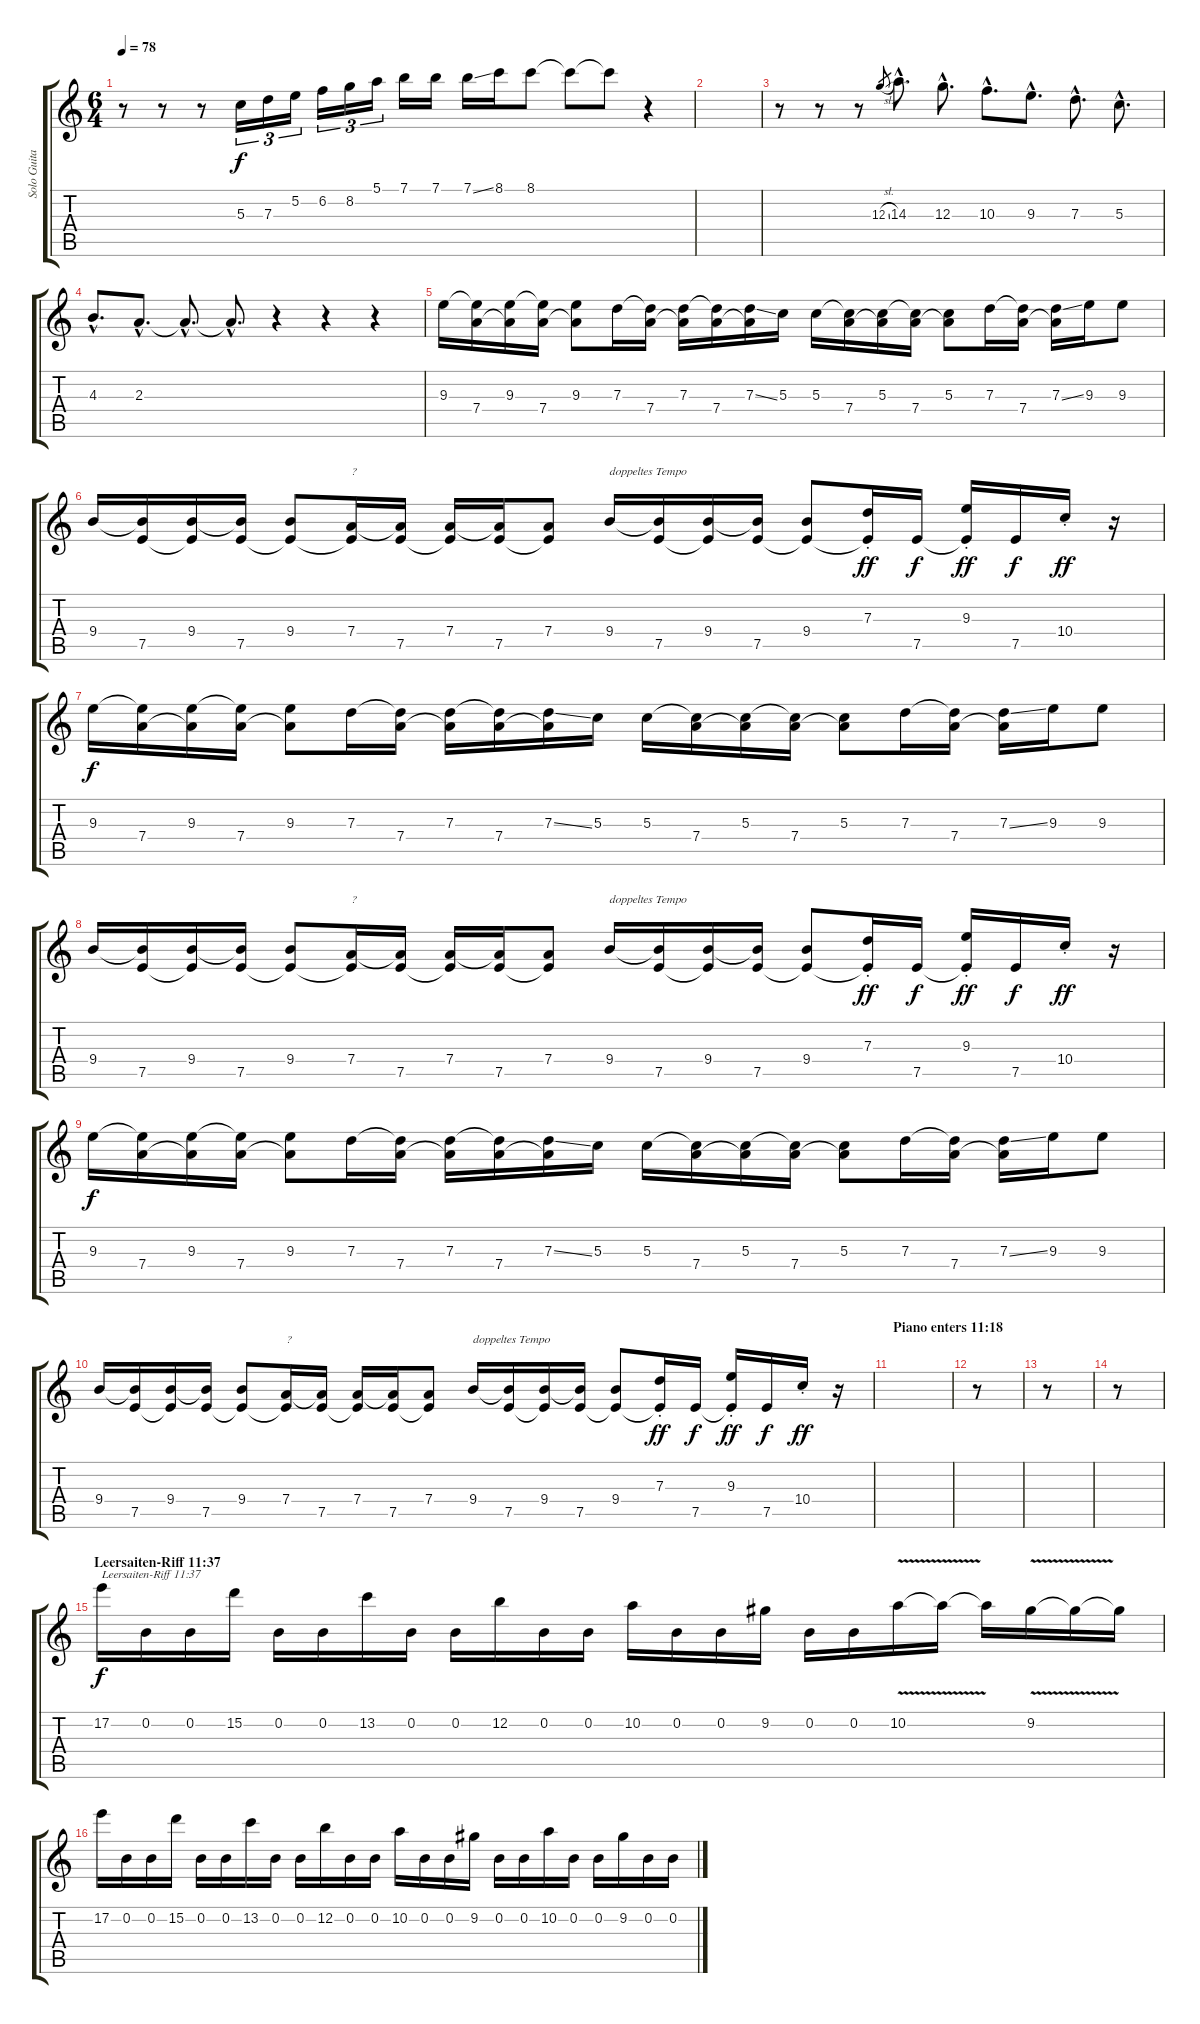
\track ("Solo Guitar " "Solo Guita") {instrument electricguitarjazz}
\staff {score tabs}
\tuning (E4 B3 G3 D3 A2 E2) {hide}
\ts (6 4)
\tempo 78
\clef g2
\ks c
r.8{dy f} r.8 r.8 5.3.16{tu (3 2)} 7.3.16{tu (3 2)} 5.2.16{tu (3 2)} 6.2.16{tu (3 2)} 8.2.16{tu (3 2)} 5.1.16{tu (3 2)} 7.1.16 7.1.16 7.1{ss}.16 8.1.16 8.1.8 8.1{t}.8 8.1{t}.8 r.4 |
|
r.8 r.8 r.8 12.3{sl}.8{gr} 14.3{hac}.8{d} 12.3{hac}.8{d} 10.3{hac}.8{d} 9.3{hac}.8{d} 7.3{hac}.8{d} 5.3{hac}.8{d} |
4.3{hac}.8{d} 2.3{hac}.8{d} 2.3{hac t}.8{d} 2.3{hac t}.8{d} r.4 r.4 r.4 |
9.3.16 (9.3{t} 7.4).16 (9.3 7.4{t}).16 (9.3{t} 7.4).16 (9.3 7.4{t}).8 7.3.16 (7.3{t} 7.4).16 (7.3 7.4{t}).16 (7.3{t} 7.4).16 (7.3{ss} 7.4{t}).16 5.3.16 5.3.16 (5.3{t} 7.4).16 (5.3 7.4{t}).16 (5.3{t} 7.4).16 (5.3 7.4{t}).8 7.3.16 (7.3{t} 7.4).16 (7.3{ss} 7.4{t}).16 9.3.16 9.3.8 |
9.4.16 (9.4{t} 7.5).16 (9.4 7.5{t}).16 (9.4{t} 7.5).16 (9.4 7.5{t}).8 (7.4 7.5{t}).16{txt "?"} (7.4{t} 7.5).16 (7.4 7.5{t}).16 (7.4{t} 7.5).16 (7.4 7.5{t}).8 9.4.16{txt "doppeltes Tempo"} (9.4{t} 7.5).16 (9.4 7.5{t}).16 (9.4{t} 7.5).16 (9.4 7.5{t}).8 (7.3{st} 7.5{t}).16{dy ff} 7.5.16{dy f} (9.3{st} 7.5{t}).16{dy ff} 7.5.16{dy f} 10.4{st}.16{dy ff} r.16 |
9.3.16{dy f} (9.3{t} 7.4).16 (9.3 7.4{t}).16 (9.3{t} 7.4).16 (9.3 7.4{t}).8 7.3.16 (7.3{t} 7.4).16 (7.3 7.4{t}).16 (7.3{t} 7.4).16 (7.3{ss} 7.4{t}).16 5.3.16 5.3.16 (5.3{t} 7.4).16 (5.3 7.4{t}).16 (5.3{t} 7.4).16 (5.3 7.4{t}).8 7.3.16 (7.3{t} 7.4).16 (7.3{ss} 7.4{t}).16 9.3.16 9.3.8 |
9.4.16 (9.4{t} 7.5).16 (9.4 7.5{t}).16 (9.4{t} 7.5).16 (9.4 7.5{t}).8 (7.4 7.5{t}).16{txt "?"} (7.4{t} 7.5).16 (7.4 7.5{t}).16 (7.4{t} 7.5).16 (7.4 7.5{t}).8 9.4.16{txt "doppeltes Tempo"} (9.4{t} 7.5).16 (9.4 7.5{t}).16 (9.4{t} 7.5).16 (9.4 7.5{t}).8 (7.3{st} 7.5{t}).16{dy ff} 7.5.16{dy f} (9.3{st} 7.5{t}).16{dy ff} 7.5.16{dy f} 10.4{st}.16{dy ff} r.16 |
9.3.16{dy f} (9.3{t} 7.4).16 (9.3 7.4{t}).16 (9.3{t} 7.4).16 (9.3 7.4{t}).8 7.3.16 (7.3{t} 7.4).16 (7.3 7.4{t}).16 (7.3{t} 7.4).16 (7.3{ss} 7.4{t}).16 5.3.16 5.3.16 (5.3{t} 7.4).16 (5.3 7.4{t}).16 (5.3{t} 7.4).16 (5.3 7.4{t}).8 7.3.16 (7.3{t} 7.4).16 (7.3{ss} 7.4{t}).16 9.3.16 9.3.8 |
9.4.16 (9.4{t} 7.5).16 (9.4 7.5{t}).16 (9.4{t} 7.5).16 (9.4 7.5{t}).8 (7.4 7.5{t}).16{txt "?"} (7.4{t} 7.5).16 (7.4 7.5{t}).16 (7.4{t} 7.5).16 (7.4 7.5{t}).8 9.4.16{txt "doppeltes Tempo"} (9.4{t} 7.5).16 (9.4 7.5{t}).16 (9.4{t} 7.5).16 (9.4 7.5{t}).8 (7.3{st} 7.5{t}).16{dy ff} 7.5.16{dy f} (9.3{st} 7.5{t}).16{dy ff} 7.5.16{dy f} 10.4{st}.16{dy ff} r.16 |
\section ("" "Piano enters 11:18")
|
r.8 |
r.8 |
r.8 |
\section ("" "Leersaiten-Riff 11:37")
17.2.16{txt "Leersaiten-Riff 11:37" dy f} 0.2.16 0.2.16 15.2.16 0.2.16 0.2.16 13.2.16 0.2.16 0.2.16 12.2.16 0.2.16 0.2.16 10.2.16 0.2.16 0.2.16 9.2.16 0.2.16 0.2.16 10.2{v}.16 10.2{t}.16 10.2{t}.16 9.2{v}.16 9.2{t}.16 9.2{t}.16 |
17.2.16 0.2.16 0.2.16 15.2.16 0.2.16 0.2.16 13.2.16 0.2.16 0.2.16 12.2.16 0.2.16 0.2.16 10.2.16 0.2.16 0.2.16 9.2.16 0.2.16 0.2.16 10.2.16 0.2.16 0.2.16 9.2.16 0.2.16 0.2.16
